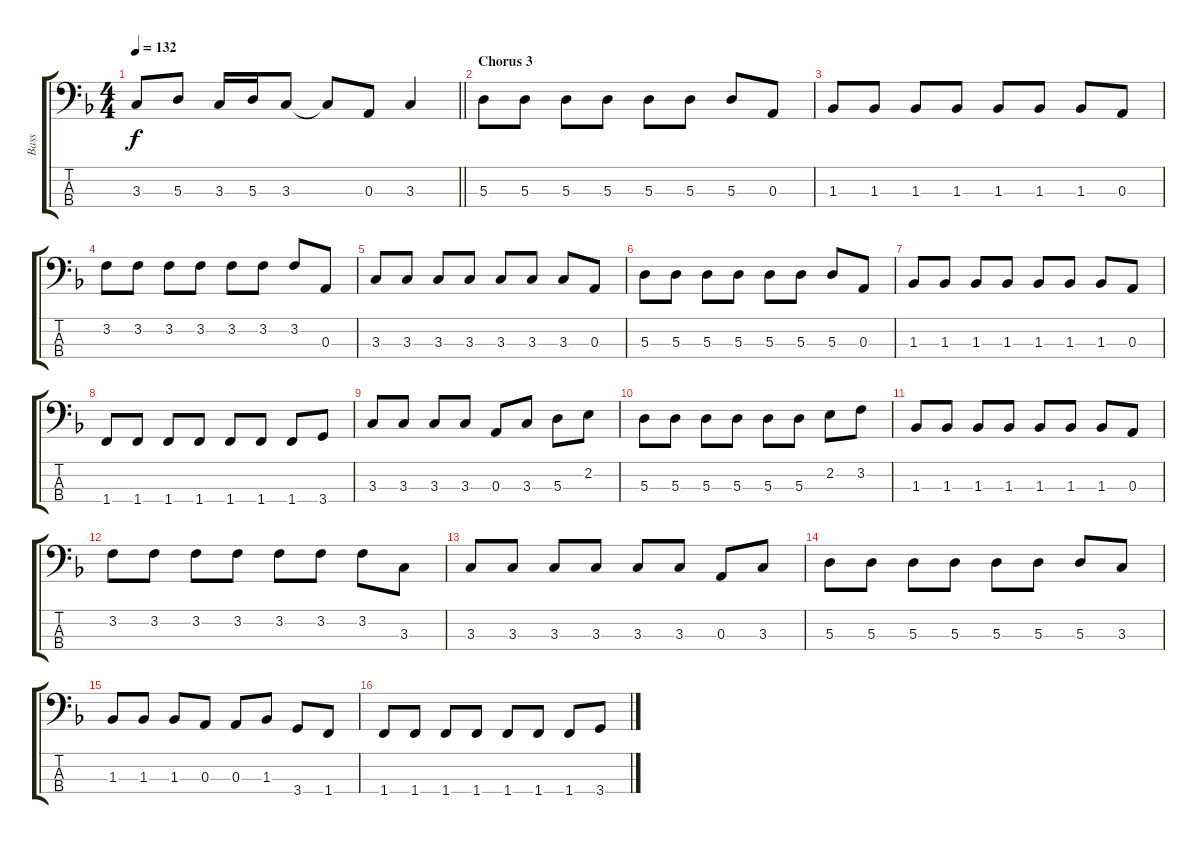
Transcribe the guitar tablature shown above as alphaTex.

\track ("Bass" "Bass") {instrument electricbassfinger}
\staff {score tabs}
\tuning (G2 D2 A1 E1) {hide}
\ts (4 4)
\tempo 132
\clef f4
\barLineRight lightlight
\ks f
3.3{t}.8{dy f} 5.3.8 3.3.16 5.3.16 3.3.8 3.3{t}.8 0.3.8 3.3.4 |
\section ("" "Chorus 3")
5.3.8 5.3.8 5.3.8 5.3.8 5.3.8 5.3.8 5.3.8 0.3.8 |
1.3.8 1.3.8 1.3.8 1.3.8 1.3.8 1.3.8 1.3.8 0.3.8 |
3.2.8 3.2.8 3.2.8 3.2.8 3.2.8 3.2.8 3.2.8 0.3.8 |
3.3.8 3.3.8 3.3.8 3.3.8 3.3.8 3.3.8 3.3.8 0.3.8 |
5.3.8 5.3.8 5.3.8 5.3.8 5.3.8 5.3.8 5.3.8 0.3.8 |
1.3.8 1.3.8 1.3.8 1.3.8 1.3.8 1.3.8 1.3.8 0.3.8 |
1.4.8 1.4.8 1.4.8 1.4.8 1.4.8 1.4.8 1.4.8 3.4.8 |
3.3.8 3.3.8 3.3.8 3.3.8 0.3.8 3.3.8 5.3.8 2.2.8 |
5.3.8 5.3.8 5.3.8 5.3.8 5.3.8 5.3.8 2.2.8 3.2.8 |
1.3.8 1.3.8 1.3.8 1.3.8 1.3.8 1.3.8 1.3.8 0.3.8 |
3.2.8 3.2.8 3.2.8 3.2.8 3.2.8 3.2.8 3.2.8 3.3.8 |
3.3.8 3.3.8 3.3.8 3.3.8 3.3.8 3.3.8 0.3.8 3.3.8 |
5.3.8 5.3.8 5.3.8 5.3.8 5.3.8 5.3.8 5.3.8 3.3.8 |
1.3.8 1.3.8 1.3.8 0.3.8 0.3.8 1.3.8 3.4.8 1.4.8 |
1.4.8 1.4.8 1.4.8 1.4.8 1.4.8 1.4.8 1.4.8 3.4.8
